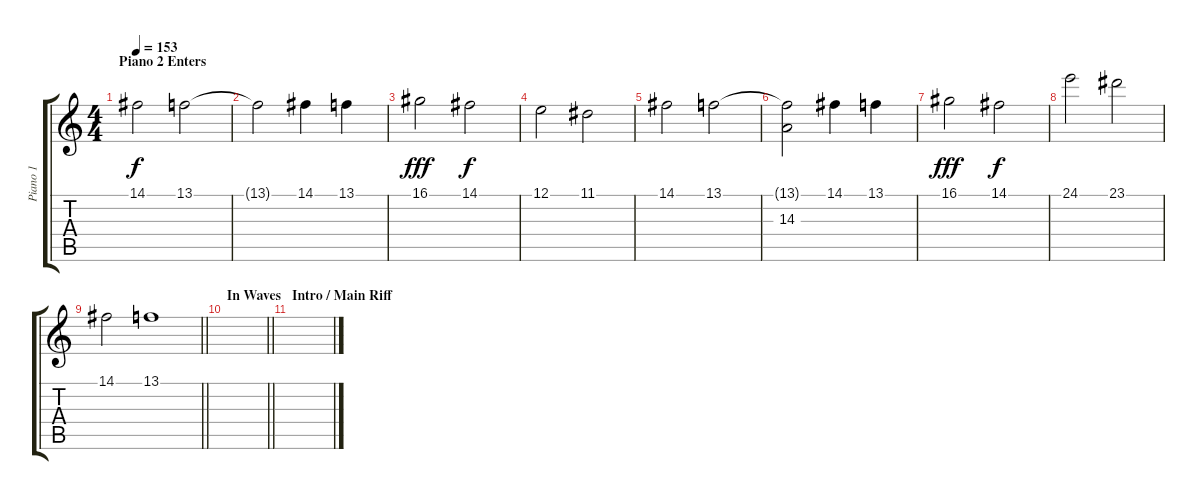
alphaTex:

\track ("Piano 1" "Piano 1") {instrument electricgrandpiano}
\staff {score tabs}
\tuning (E4 B3 G3 D3 A2 E2) {hide}
\ts (4 4)
\section ("" "Piano 2 Enters")
\tempo 153
\clef g2
\ks c
14.1.2{dy f} 13.1.2 |
13.1{t}.2 14.1.4 13.1.4 |
16.1.2{dy fff} 14.1.2{dy f} |
12.1.2 11.1.2 |
14.1.2 13.1.2 |
(13.1{t} 14.3).2 14.1.4 13.1.4 |
16.1.2{dy fff} 14.1.2{dy f} |
24.1.2 23.1.2 |
\barLineRight lightlight
14.1.2 13.1.1 |
\section ("" "In Waves")
\barLineRight lightlight
|
\section ("" "Intro / Main Riff")
